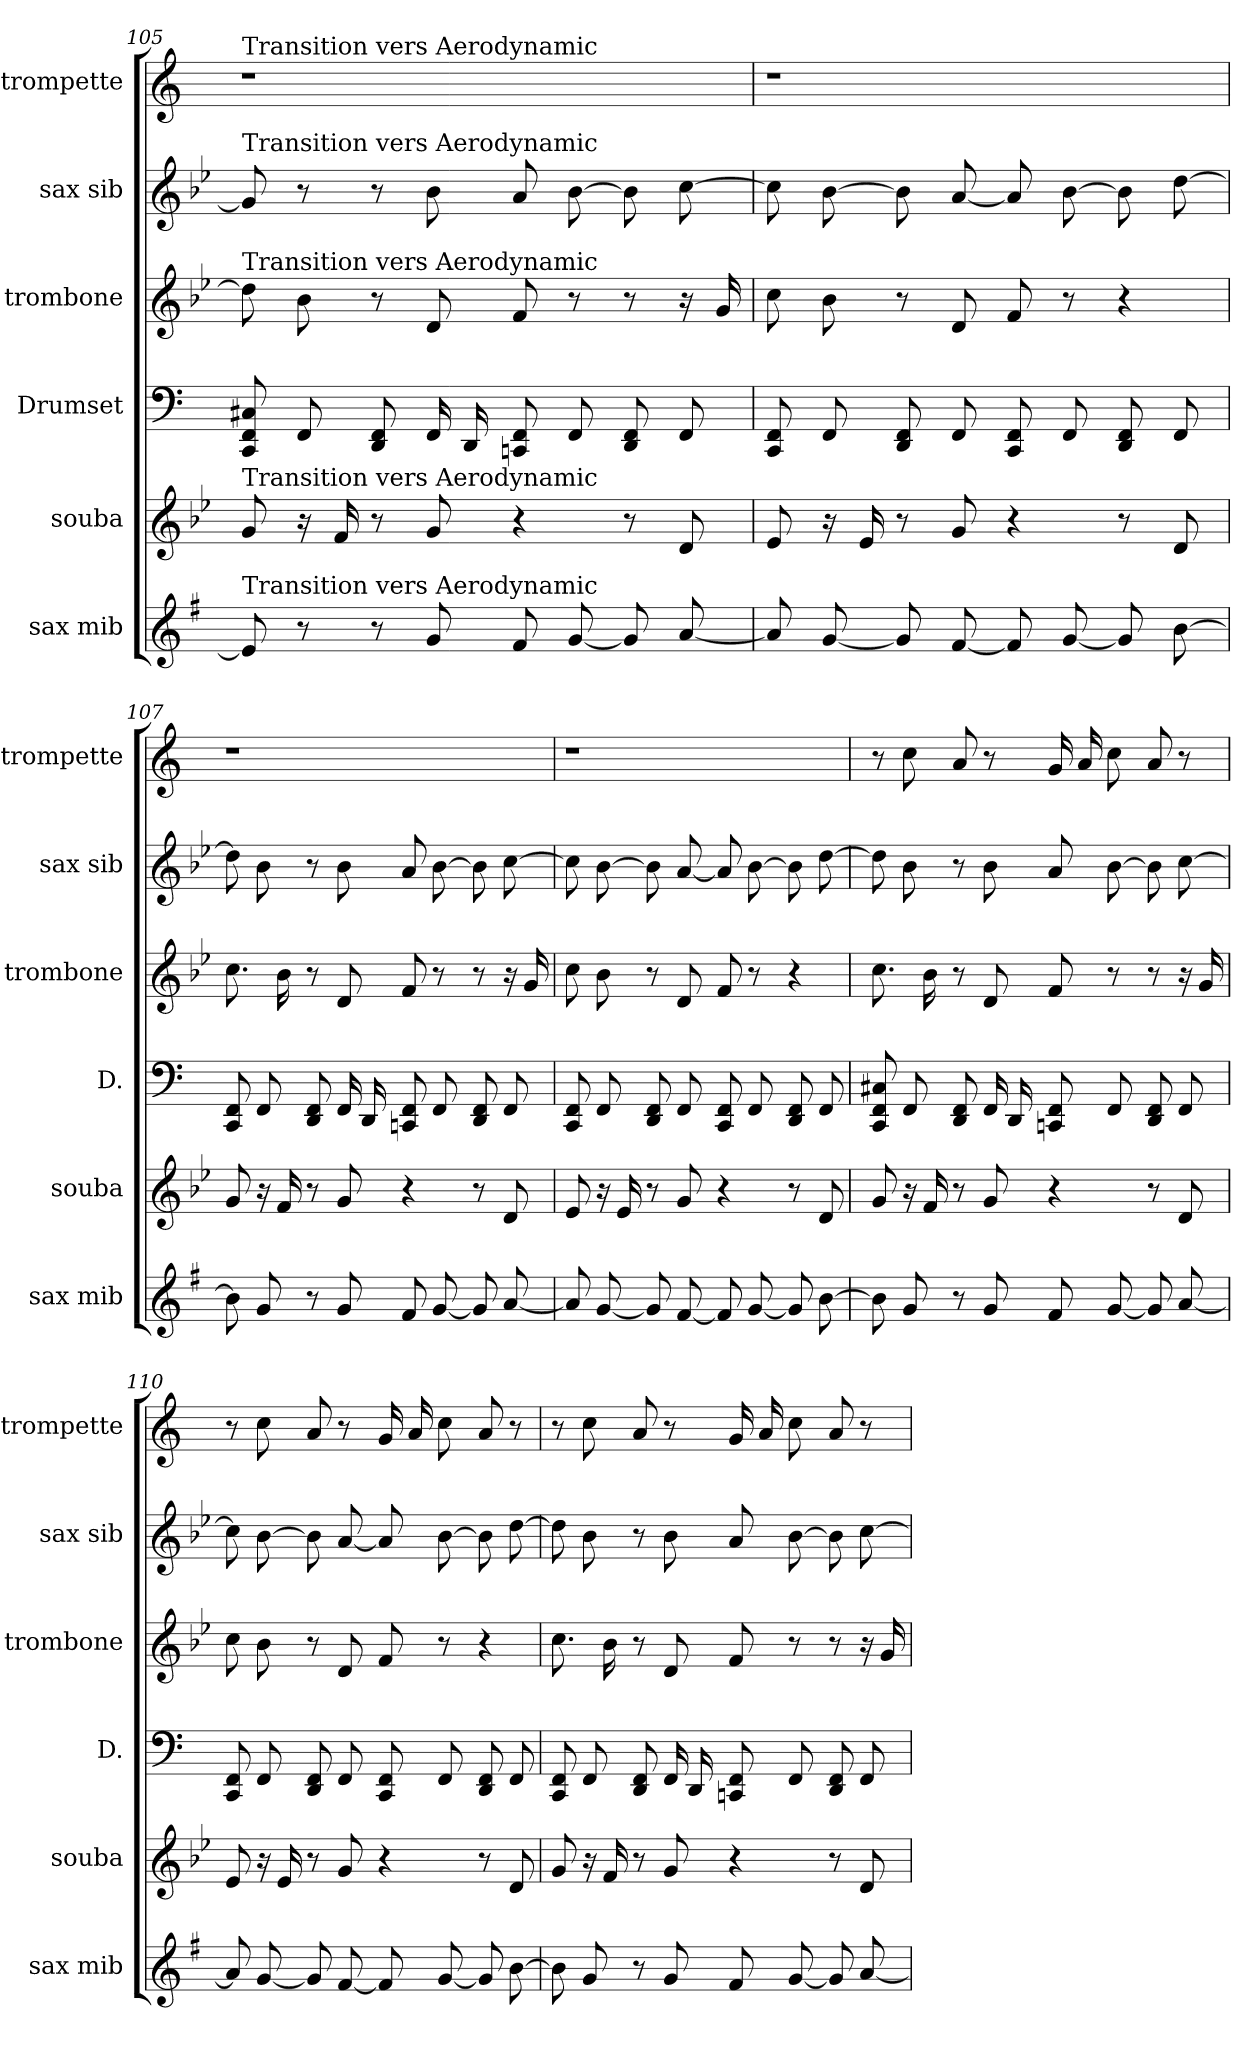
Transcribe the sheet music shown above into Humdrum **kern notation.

**kern	**kern	**kern	**kern	**kern	**kern
*part6	*part5	*part4	*part3	*part2	*part1
*staff6	*staff5	*staff4	*staff3	*staff2	*staff1
*I"sax mib	*I"souba	*I"Drumset	*I"trombone	*I"sax sib	*I"trompette
*I'sax mib	*I'souba	*I'D.	*I'trombone	*I'sax sib	*I'trompette
*clefG2	*clefG2	*clefF4	*clefG2	*clefG2	*clefG2
*ITrd-2c-3	*ITrd15c26	*	*ITrd8c14	*ITrd8c14	*ITrd1c2
*k[b-e-]	*k[b-e-]	*k[]	*k[b-e-]	*k[b-e-]	*k[b-e-]
=105	=105	=105	=105	=105	=105
!	!	!	!	!	!LO:TX:t=Transition vers Aerodynamic
!	!	!	!	!LO:TX:t=Transition vers Aerodynamic	!
!	!	!	!LO:TX:t=Transition vers Aerodynamic	!	!
!	!LO:TX:t=Transition vers Aerodynamic	!	!	!	!
!LO:TX:t=Transition vers Aerodynamic	!	!	!	!	!
8g]	8GG	8CC 8FF 8C#X	8d]	8G]	1r
8r	16r	8FF	8B-	8r	.
.	16FF	.	.	.	.
8r	8r	8DD 8FF	8r	8r	.
8b-	8GG	16FF	8D	8B-	.
.	.	16DD	.	.	.
8a	4r	8CCn 8FF	8F	8A	.
[8b-	.	8FF	8r	[8B-	.
8b-]	8r	8DD 8FF	8r	8B-]	.
[8cc	8DD	8FF	16r	[8c	.
.	.	.	16G	.	.
=106	=106	=106	=106	=106	=106
8cc]	8EE-	8CC 8FF	8c	8c]	1r
[8b-	16r	8FF	8B-	[8B-	.
.	16EE-	.	.	.	.
8b-]	8r	8DD 8FF	8r	8B-]	.
[8a	8GG	8FF	8D	[8A	.
8a]	4r	8CC 8FF	8F	8A]	.
[8b-	.	8FF	8r	[8B-	.
8b-]	8r	8DD 8FF	4r	8B-]	.
[8dd	8DD	8FF	.	[8d	.
=107	=107	=107	=107	=107	=107
8dd]	8GG	8CC 8FF	8.c	8d]	1r
8b-	16r	8FF	.	8B-	.
.	16FF	.	16B-	.	.
8r	8r	8DD 8FF	8r	8r	.
8b-	8GG	16FF	8D	8B-	.
.	.	16DD	.	.	.
8a	4r	8CCn 8FF	8F	8A	.
[8b-	.	8FF	8r	[8B-	.
8b-]	8r	8DD 8FF	8r	8B-]	.
[8cc	8DD	8FF	16r	[8c	.
.	.	.	16G	.	.
=108	=108	=108	=108	=108	=108
8cc]	8EE-	8CC 8FF	8c	8c]	1r
[8b-	16r	8FF	8B-	[8B-	.
.	16EE-	.	.	.	.
8b-]	8r	8DD 8FF	8r	8B-]	.
[8a	8GG	8FF	8D	[8A	.
8a]	4r	8CC 8FF	8F	8A]	.
[8b-	.	8FF	8r	[8B-	.
8b-]	8r	8DD 8FF	4r	8B-]	.
[8dd	8DD	8FF	.	[8d	.
=109	=109	=109	=109	=109	=109
8dd]	8GG	8CC 8FF 8C#X	8.c	8d]	8r
8b-	16r	8FF	.	8B-	8b-
.	16FF	.	16B-	.	.
8r	8r	8DD 8FF	8r	8r	8g
8b-	8GG	16FF	8D	8B-	8r
.	.	16DD	.	.	.
8a	4r	8CCn 8FF	8F	8A	16f
.	.	.	.	.	16g
[8b-	.	8FF	8r	[8B-	8b-
8b-]	8r	8DD 8FF	8r	8B-]	8g
[8cc	8DD	8FF	16r	[8c	8r
.	.	.	16G	.	.
=110	=110	=110	=110	=110	=110
8cc]	8EE-	8CC 8FF	8c	8c]	8r
[8b-	16r	8FF	8B-	[8B-	8b-
.	16EE-	.	.	.	.
8b-]	8r	8DD 8FF	8r	8B-]	8g
[8a	8GG	8FF	8D	[8A	8r
8a]	4r	8CC 8FF	8F	8A]	16f
.	.	.	.	.	16g
[8b-	.	8FF	8r	[8B-	8b-
8b-]	8r	8DD 8FF	4r	8B-]	8g
[8dd	8DD	8FF	.	[8d	8r
=111	=111	=111	=111	=111	=111
8dd]	8GG	8CC 8FF	8.c	8d]	8r
8b-	16r	8FF	.	8B-	8b-
.	16FF	.	16B-	.	.
8r	8r	8DD 8FF	8r	8r	8g
8b-	8GG	16FF	8D	8B-	8r
.	.	16DD	.	.	.
8a	4r	8CCn 8FF	8F	8A	16f
.	.	.	.	.	16g
[8b-	.	8FF	8r	[8B-	8b-
8b-]	8r	8DD 8FF	8r	8B-]	8g
[8cc	8DD	8FF	16r	[8c	8r
.	.	.	16G	.	.
=	=	=	=	=	=
*-	*-	*-	*-	*-	*-
